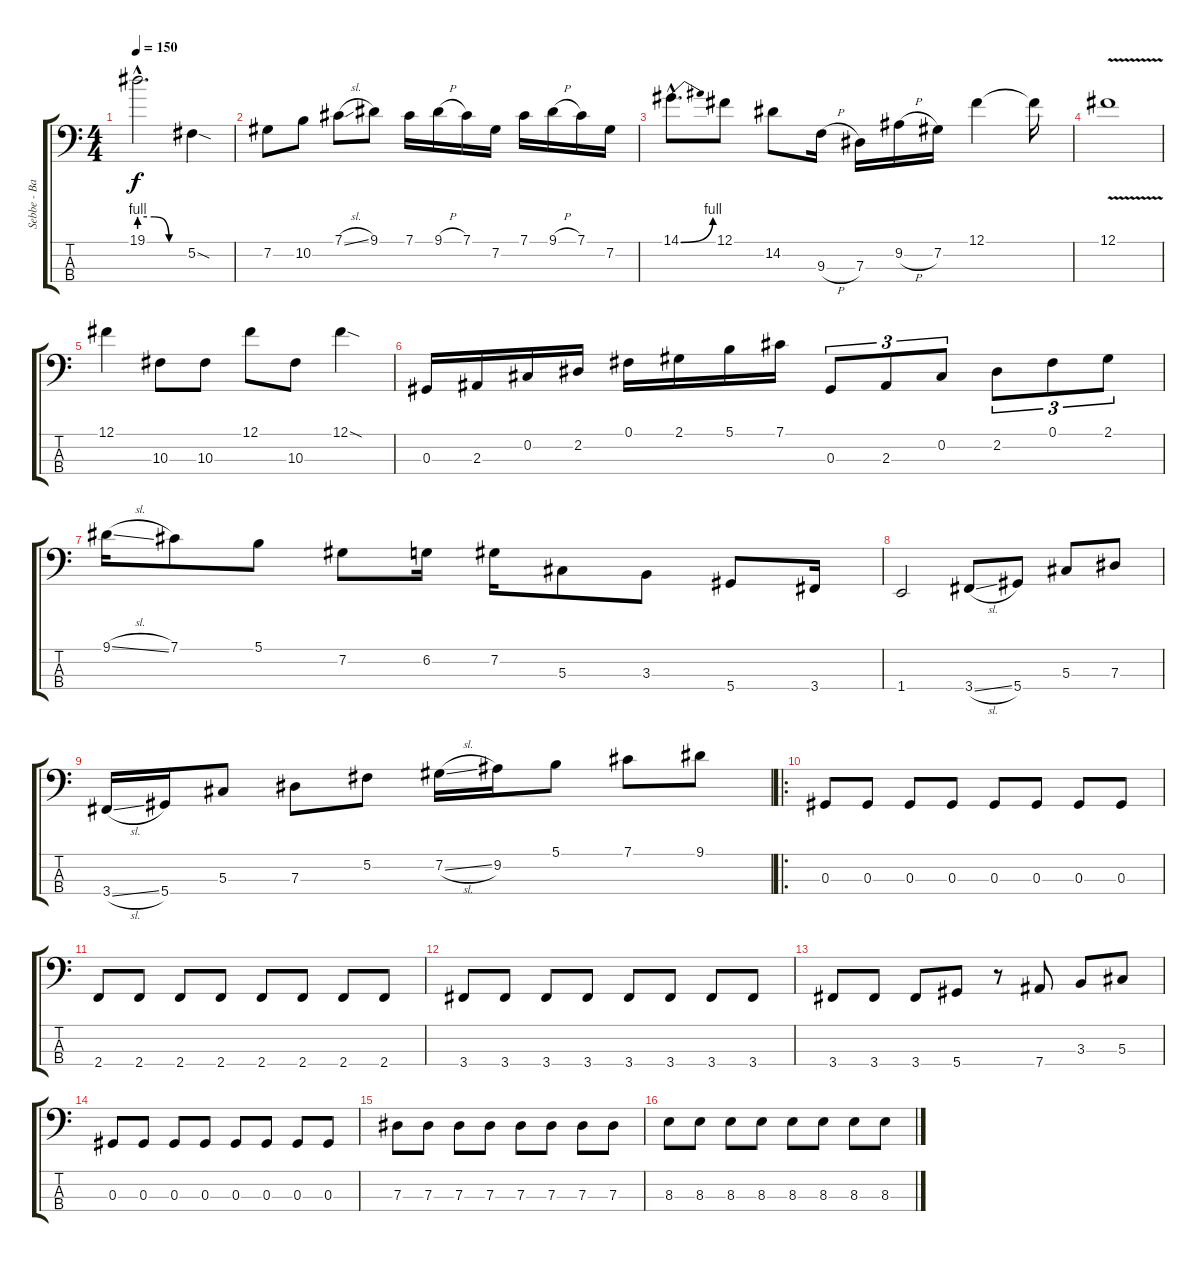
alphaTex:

\track ("Sebbe - Bass/Lead" "Sebbe - Ba") {instrument electricbasspick}
\staff {score tabs}
\tuning (Gb2 Db2 Ab1 Eb1) {hide}
\ts (4 4)
\tempo 150
\clef f4
\ks c
19.1{be (custom 0 4 20 4 40 0 60 0) hac}.2{d dy f} 5.2{sod}.4 |
7.2.8 10.2.8 7.1{sl}.8 9.1.8 7.1.16 9.1{h}.16 7.1.16 7.2.16 7.1.16 9.1{h}.16 7.1.16 7.2.16 |
14.1{be (bend 0 0 60 4) hac}.8{d} 12.1.8 14.2.8 9.3{h}.16 7.3.16 9.2{h}.16 7.2.16 12.1.4 12.1{t}.16 |
12.1{v}.1 |
12.1.4 10.3.8 10.3.8 12.1.8 10.3.8 12.1{sod}.4 |
0.3.16 2.3.16 0.2.16 2.2.16 0.1.16 2.1.16 5.1.16 7.1.16 0.3.8{tu (3 2)} 2.3.8{tu (3 2)} 0.2.8{tu (3 2)} 2.2.8{tu (3 2)} 0.1.8{tu (3 2)} 2.1.8{tu (3 2)} |
9.1{sl}.16 7.1.8 5.1.8 7.2.8 6.2.16 7.2.16 5.3.8 3.3.8 5.4.8 3.4.16 |
1.4.2 3.4{sl}.8 5.4.8 5.3.8 7.3.8 |
3.4{sl}.16 5.4.16 5.3.8 7.3.8 5.2.8 7.2{sl}.16 9.2.16 5.1.8 7.1.8 9.1.8 |
\ro
0.3.8 0.3.8 0.3.8 0.3.8 0.3.8 0.3.8 0.3.8 0.3.8 |
2.4.8 2.4.8 2.4.8 2.4.8 2.4.8 2.4.8 2.4.8 2.4.8 |
3.4.8 3.4.8 3.4.8 3.4.8 3.4.8 3.4.8 3.4.8 3.4.8 |
3.4.8 3.4.8 3.4.8 5.4.8 r.8 7.4.8 3.3.8 5.3.8 |
0.3.8 0.3.8 0.3.8 0.3.8 0.3.8 0.3.8 0.3.8 0.3.8 |
7.3.8 7.3.8 7.3.8 7.3.8 7.3.8 7.3.8 7.3.8 7.3.8 |
8.3.8 8.3.8 8.3.8 8.3.8 8.3.8 8.3.8 8.3.8 8.3.8
